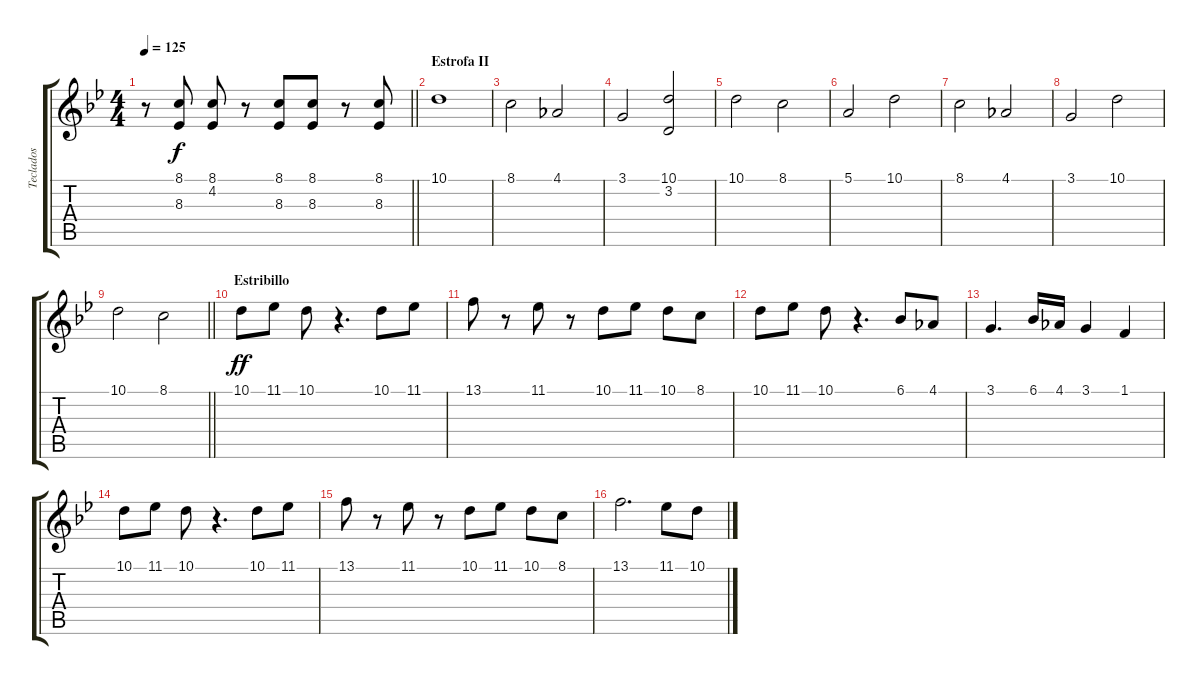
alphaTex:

\track ("Teclados" "Teclados") {instrument stringensemble1}
\staff {score tabs}
\tuning (E4 B3 G3 D3 A2 E2) {hide}
\ts (4 4)
\tempo 125
\clef g2
\barLineRight lightlight
\ks gminor
r.8{dy f} (8.1 8.3).8 (8.1 4.2).8 r.8 (8.1 8.3).8 (8.1 8.3).8 r.8 (8.1 8.3).8 |
\section ("" "Estrofa II")
10.1.1 |
8.1.2 4.1.2 |
3.1.2 (10.1 3.2).2 |
10.1.2 8.1.2 |
5.1.2 10.1.2 |
8.1.2 4.1.2 |
3.1.2 10.1.2 |
\barLineRight lightlight
10.1.2 8.1.2 |
\section ("" "Estribillo")
10.1.8{dy ff} 11.1.8 10.1.8 r.4{d} 10.1.8 11.1.8 |
13.1.8 r.8 11.1.8 r.8 10.1.8 11.1.8 10.1.8 8.1.8 |
10.1.8 11.1.8 10.1.8 r.4{d} 6.1.8 4.1.8 |
3.1.4{d} 6.1.16 4.1.16 3.1.4 1.1.4 |
10.1.8 11.1.8 10.1.8 r.4{d} 10.1.8 11.1.8 |
13.1.8 r.8 11.1.8 r.8 10.1.8 11.1.8 10.1.8 8.1.8 |
13.1.2{d} 11.1.8 10.1.8
